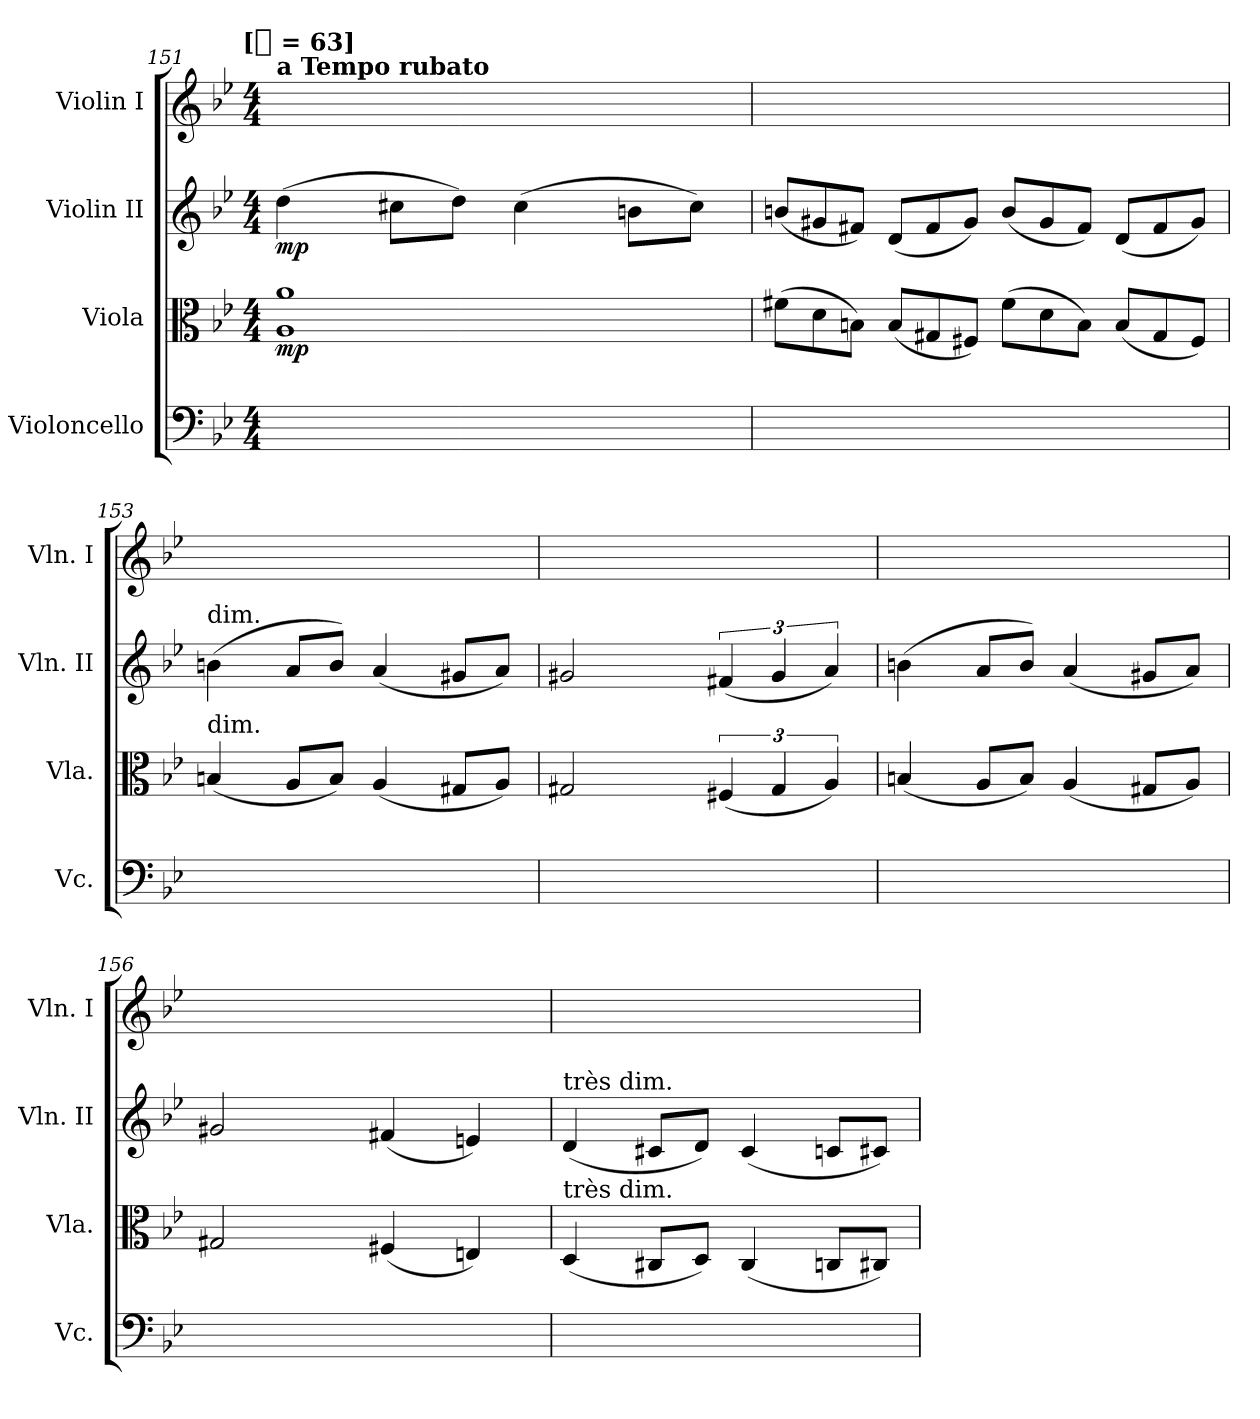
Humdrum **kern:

**kern	**kern	**dynam	**kern	**dynam	**kern
*part4	*part3	*part3	*part2	*part2	*part1
*staff4	*staff3	*staff3	*staff2	*staff2	*staff1
*I"Violoncello	*I"Viola	*	*I"Violin II	*	*I"Violin I
*I'Vc.	*I'Vla.	*	*I'Vln. II	*	*I'Vln. I
*clefF4	*clefC3	*	*clefG2	*	*clefG2
*k[b-e-]	*k[b-e-]	*	*k[b-e-]	*	*k[b-e-]
*B-:	*B-:	*	*B-:	*	*B-:
!!LO:TX:omd:t=[[half] = 63]
*M4/4	*M4/4	*	*M4/4	*	*M4/4
*MM126	*MM126	*	*MM126	*	*MM126
=151	=151	=151	=151	=151	=151
!	!	!	!	!	!LO:TX:a:B:t=a Tempo rubato
12ryy	1A 1a	mp	(4dd	mp	12ryy
12ryy	.	.	.	.	12ryy
12ryy	.	.	.	.	12ryy
12ryy	.	.	8cc#XL	.	12ryy
12ryy	.	.	.	.	12ryy
.	.	.	8ddJ)	.	.
12ryy	.	.	.	.	12ryy
12ryy	.	.	(4cc#	.	12ryy
12ryy	.	.	.	.	12ryy
12ryy	.	.	.	.	12ryy
12ryy	.	.	8bnL	.	12ryy
12ryy	.	.	.	.	12ryy
.	.	.	8cc#J)	.	.
12ryy	.	.	.	.	12ryy
=152	=152	=152	=152	=152	=152
*Xtuplet	*Xtuplet	*	*Xtuplet	*	*Xtuplet
12ryy	(12f#XL	.	(12bnL	.	12ryy
12ryy	12d	.	12g#X	.	12ryy
12ryy	12BnJ)	.	12f#XJ)	.	12ryy
12ryy	(12BL	.	(12dL	.	2ryy
12ryy	12G#X	.	12f#	.	.
12ryy	12F#XJ)	.	12g#J)	.	.
12ryy	(12f#L	.	(12bL	.	.
12ryy	12d	.	12g#	.	.
12ryy	12BJ)	.	12f#J)	.	.
12ryy	(12BL	.	(12dL	.	4ryy
12ryy	12G#	.	12f#	.	.
12ryy	12F#J)	.	12g#J)	.	.
=153	=153	=153	=153	=153	=153
!	!	!	!LO:TX:t=dim.	!	!
!	!LO:TX:t=dim.	!	!	!	!
12ryy	(4Bn	.	(>4bn	.	12ryy
12ryy	.	.	.	.	12ryy
12ryy	.	.	.	.	12ryy
12ryy	8AL	.	8aL	.	12ryy
12ryy	.	.	.	.	12ryy
.	8BJ)	.	8bJ)	.	.
12ryy	.	.	.	.	12ryy
12ryy	(4A	.	(4a	.	12ryy
12ryy	.	.	.	.	12ryy
12ryy	.	.	.	.	12ryy
12ryy	8G#XL	.	8g#XL	.	12ryy
12ryy	.	.	.	.	12ryy
.	8AJ)	.	8aJ)	.	.
12ryy	.	.	.	.	12ryy
=154	=154	=154	=154	=154	=154
12ryy	2G#X	.	2g#X	.	12ryy
12ryy	.	.	.	.	12ryy
12ryy	.	.	.	.	12ryy
12ryy	.	.	.	.	12ryy
12ryy	.	.	.	.	12ryy
12ryy	.	.	.	.	12ryy
*	*tuplet	*	*tuplet	*	*
12ryy	(6F#X	.	(6f#X	.	12ryy
12ryy	.	.	.	.	12ryy
12ryy	6G#	.	6g#	.	12ryy
12ryy	.	.	.	.	12ryy
12ryy	6A)	.	6a)	.	12ryy
12ryy	.	.	.	.	12ryy
=155	=155	=155	=155	=155	=155
12ryy	(4Bn	.	(>4bn	.	12ryy
12ryy	.	.	.	.	12ryy
12ryy	.	.	.	.	12ryy
12ryy	8AL	.	8aL	.	12ryy
12ryy	.	.	.	.	12ryy
.	8BJ)	.	8bJ)	.	.
12ryy	.	.	.	.	12ryy
12ryy	(4A	.	(4a	.	12ryy
12ryy	.	.	.	.	12ryy
12ryy	.	.	.	.	12ryy
12ryy	8G#XL	.	8g#XL	.	12ryy
12ryy	.	.	.	.	12ryy
.	8AJ)	.	8aJ)	.	.
12ryy	.	.	.	.	12ryy
=156	=156	=156	=156	=156	=156
12ryy	2G#X	.	2g#X	.	12ryy
12ryy	.	.	.	.	12ryy
12ryy	.	.	.	.	12ryy
12ryy	.	.	.	.	12ryy
12ryy	.	.	.	.	12ryy
12ryy	.	.	.	.	12ryy
12ryy	(4F#X	.	(4f#X	.	12ryy
12ryy	.	.	.	.	12ryy
12ryy	.	.	.	.	12ryy
12ryy	4En)	.	4en)	.	12ryy
12ryy	.	.	.	.	12ryy
12ryy	.	.	.	.	12ryy
=157	=157	=157	=157	=157	=157
!	!	!	!LO:TX:t=très dim.	!	!
!	!LO:TX:t=très dim.	!	!	!	!
12ryy	(4D	.	(4d	.	12ryy
12ryy	.	.	.	.	12ryy
12ryy	.	.	.	.	12ryy
12ryy	8C#XL	.	8c#XL	.	12ryy
12ryy	.	.	.	.	12ryy
.	8DJ)	.	8dJ)	.	.
12ryy	.	.	.	.	12ryy
12ryy	(4C#	.	(4c#	.	12ryy
12ryy	.	.	.	.	12ryy
12ryy	.	.	.	.	12ryy
12ryy	8CnL	.	8cnL	.	12ryy
12ryy	.	.	.	.	12ryy
.	8C#XJ)	.	8c#XJ)	.	.
12ryy	.	.	.	.	12ryy
=	=	=	=	=	=
*-	*-	*-	*-	*-	*-
